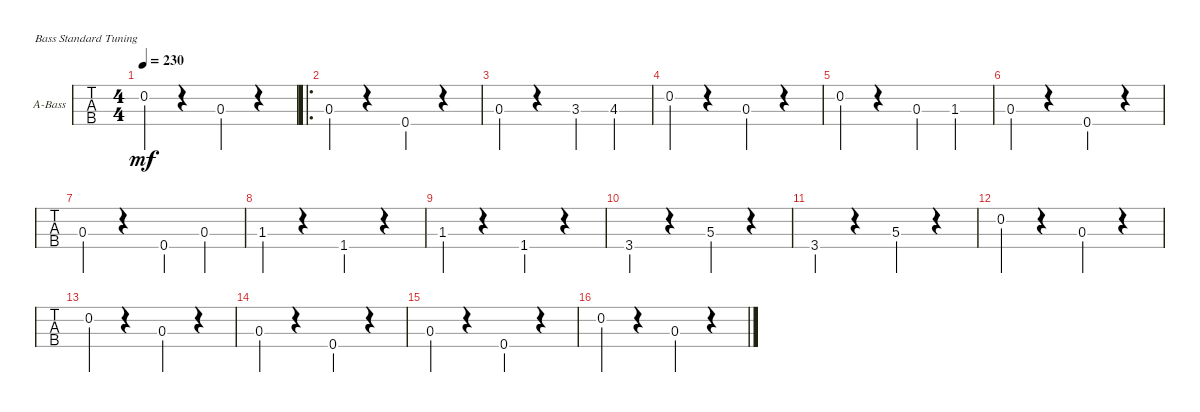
\defaultSystemsLayout 4
\bracketExtendMode groupsimilarinstruments
\firstSystemTrackNameOrientation horizontal
\otherSystemsTrackNameOrientation horizontal
\track ("Acoustic Bass" "A-Bass") {instrument acousticbass}
\staff {tabs}
\tuning (G2 D2 A1 E1)
\ts (4 4)
\tempo 230
\clef f4
\ks f
0.2.4{dy mf instrument acousticbass} r.4 0.3.4 r.4 |
\ro
0.3.4 r.4 0.4.4 r.4 |
0.3.4 r.4 3.3.4 4.3.4 |
0.2.4 r.4 0.3.4 r.4 |
0.2.4 r.4 0.3.4 1.3.4 |
0.3.4 r.4 0.4.4 r.4 |
0.3.4 r.4 0.4.4 0.3.4 |
1.3.4 r.4 1.4.4 r.4 |
1.3.4 r.4 1.4.4 r.4 |
3.4.4 r.4 5.3.4 r.4 |
3.4.4 r.4 5.3.4 r.4 |
0.2.4 r.4 0.3.4 r.4 |
0.2.4 r.4 0.3.4 r.4 |
0.3.4 r.4 0.4.4 r.4 |
0.3.4 r.4 0.4.4 r.4 |
0.2.4 r.4 0.3.4 r.4
